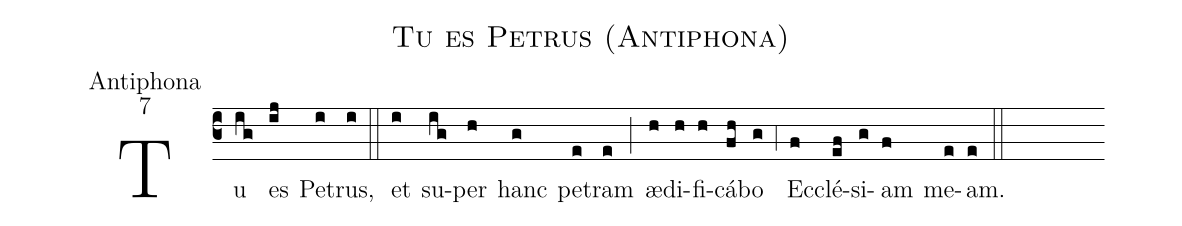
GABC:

name:Tu es Petrus (Antiphona);
office-part:Antiphona;
mode:7;
%%
(c3) Tu(ig) es(ij) Pe(i)trus,(i) (::) et(i) su(ig)per(h) hanc(g) pe(e)tram(e) (;) æ(h)di(h)fi(h)cá(fh)bo(g) (;4) Ec(f)clé(ef)si(g)am(f) me(e)am.(e) (::)
